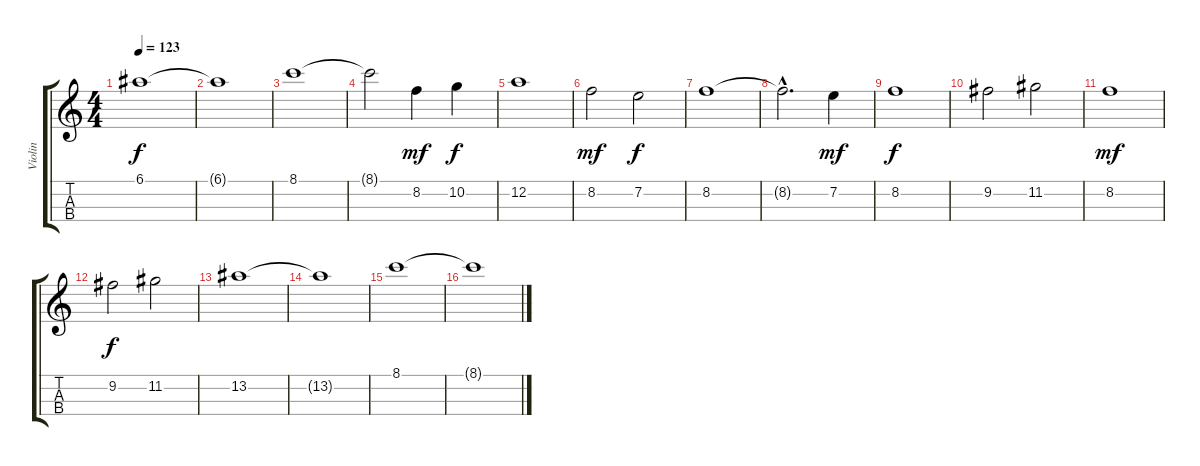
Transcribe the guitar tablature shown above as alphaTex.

\track ("Violin" "Violin") {instrument violin}
\staff {score tabs}
\tuning (E5 A4 D4 G3) {hide}
\ts (4 4)
\tempo 123
\clef g2
\ks c
6.1.1{dy f} |
6.1{t}.1 |
8.1.1 |
8.1{t}.2 8.2.4{dy mf} 10.2.4{dy f} |
12.2.1 |
8.2.2{dy mf} 7.2.2{dy f} |
8.2.1 |
8.2{hac t}.2{d} 7.2.4{dy mf} |
8.2.1{dy f} |
9.2.2 11.2.2 |
8.2.1{dy mf} |
9.2.2{dy f} 11.2.2 |
13.2.1 |
13.2{t}.1 |
8.1.1 |
8.1{t}.1
